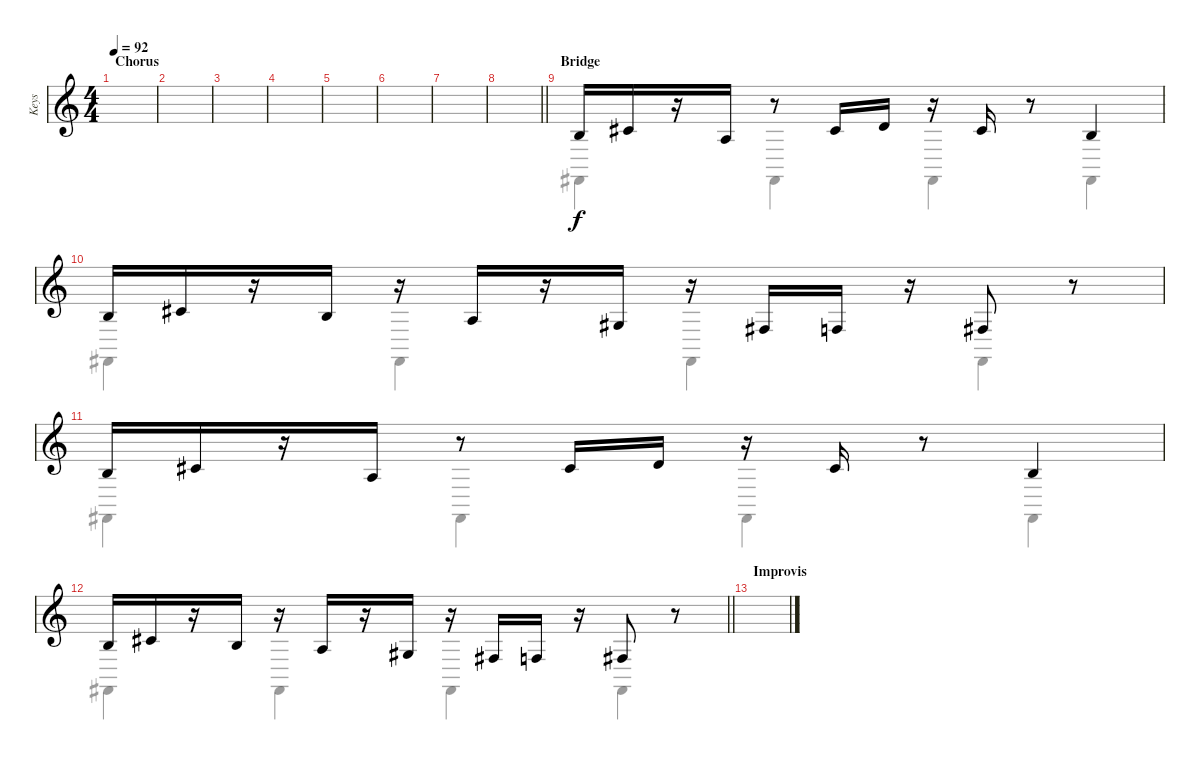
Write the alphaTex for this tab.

\track ("Keys" "Keys") {instrument fx4atmosphere}
\staff {score}
\tuning (D4 A3 F3 C3 G2 D2) {hide}
\voice
\ts (4 4)
\section ("" "Chorus")
\tempo 92
\clef g2
\ks aminor
|
|
|
|
|
|
|
\barLineRight lightlight
|
\section ("" "Bridge")
6.3.16 4.2.16 r.16 4.3.16 r.8 4.2.16 5.2.16 r.16 4.2.16 r.8 6.3.4 |
6.3.16 4.2.16 r.16 6.3.16 r.16 4.3.16 r.16 3.3.16 r.16 6.4.16 5.4.16 r.16 6.4.8 r.8 |
6.3.16 4.2.16 r.16 4.3.16 r.8 4.2.16 5.2.16 r.16 4.2.16 r.8 6.3.4 |
\barLineRight lightlight
6.3.16 4.2.16 r.16 6.3.16 r.16 4.3.16 r.16 3.3.16 r.16 6.4.16 5.4.16 r.16 6.4.8 r.8 |
\section ("" "Improvis")
|
|
|
\voice
\clef g2
\ottava regular
\simile none
\ks aminor
|
|
|
|
|
|
|
\barLineRight lightlight
|
4.6.4 4.6.4 4.6.4 4.6.4 |
4.6.4 4.6.4 4.6.4 4.6.4 |
4.6.4 4.6.4 4.6.4 4.6.4 |
\barLineRight lightlight
4.6.4 4.6.4 4.6.4 4.6.4 |
|
|
|
